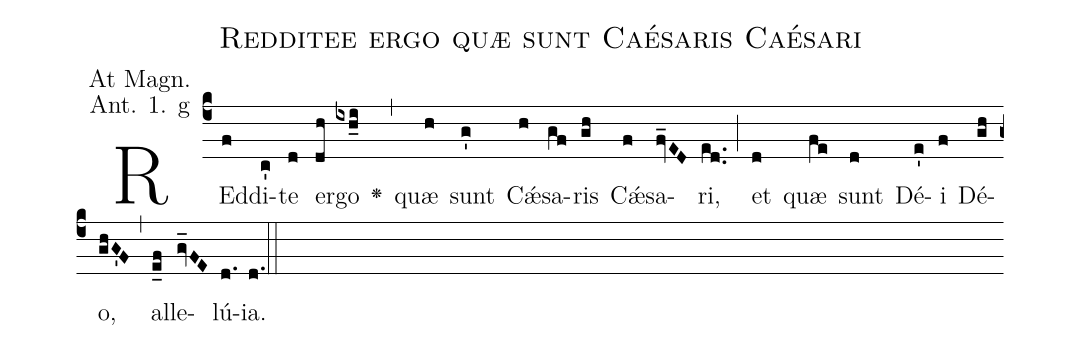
name: Redditee ergo quæ sunt Caésaris Caésari;
office-part: Magnificat Antiphon;
mode: 1g;
annotation: At Magn.;
annotation: Ant. 1. g;
def-m1:}{\greseteolcustos{manual}{;
def-m2:\ifx\breakbeforeEuouae\undefined\else;
def-m3:\fi}\ifx\noeuouae\undefined\def\noeuouae{F}\fi\if\noeuouae F{;
def-m4:}\fi;
%%
% The syntax in this part is called gabc. Please refer to http://home.gna.org/gregorio/gabc/#basis

(c4)REd(f)di(c')te(d) er(dh)go(ixh_i) <v>\greheightstar</v>(,)
quæ(h) sunt(g') C<sp>'ae</sp>(h)sa(gf)ris(gh) C<sp>'ae</sp>(f)sa(fv_ED)ri,(ed..) (;)
et(d) quæ(fe) sunt(d) Dé(e')i(f) Dé(gh)o,(ghG'F) (,)
al(e_f)le(gv_FE)lú(d.[em1])ia.(d.) (::[em2]z[em3])

E(h) u(h) o(g) u(f) a(gh) e.(g.) (::[em4])
